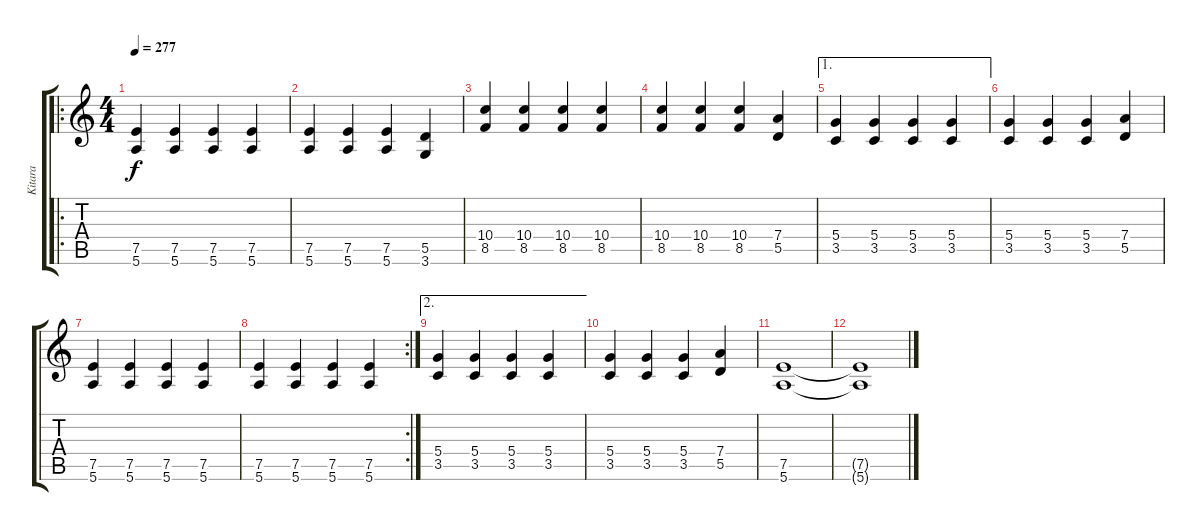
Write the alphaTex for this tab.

\track ("Kitara" "Kitara") {instrument overdrivenguitar}
\staff {score tabs}
\tuning (E4 B3 G3 D3 A2 E2) {hide}
\ro
\ts (4 4)
\tempo 277
\clef g2
\ks c
(7.5 5.6).4{dy f} (7.5 5.6).4 (7.5 5.6).4 (7.5 5.6).4 |
(7.5 5.6).4 (7.5 5.6).4 (7.5 5.6).4 (5.5 3.6).4 |
(10.4 8.5).4 (10.4 8.5).4 (10.4 8.5).4 (10.4 8.5).4 |
(10.4 8.5).4 (10.4 8.5).4 (10.4 8.5).4 (7.4 5.5).4 |
\ae 1
(5.4 3.5).4 (5.4 3.5).4 (5.4 3.5).4 (5.4 3.5).4 |
(5.4 3.5).4 (5.4 3.5).4 (5.4 3.5).4 (7.4 5.5).4 |
(7.5 5.6).4 (7.5 5.6).4 (7.5 5.6).4 (7.5 5.6).4 |
\rc 2
(7.5 5.6).4 (7.5 5.6).4 (7.5 5.6).4 (7.5 5.6).4 |
\ae 2
(5.4 3.5).4 (5.4 3.5).4 (5.4 3.5).4 (5.4 3.5).4 |
(5.4 3.5).4 (5.4 3.5).4 (5.4 3.5).4 (7.4 5.5).4 |
(7.5 5.6).1 |
(7.5{t} 5.6{t}).1
